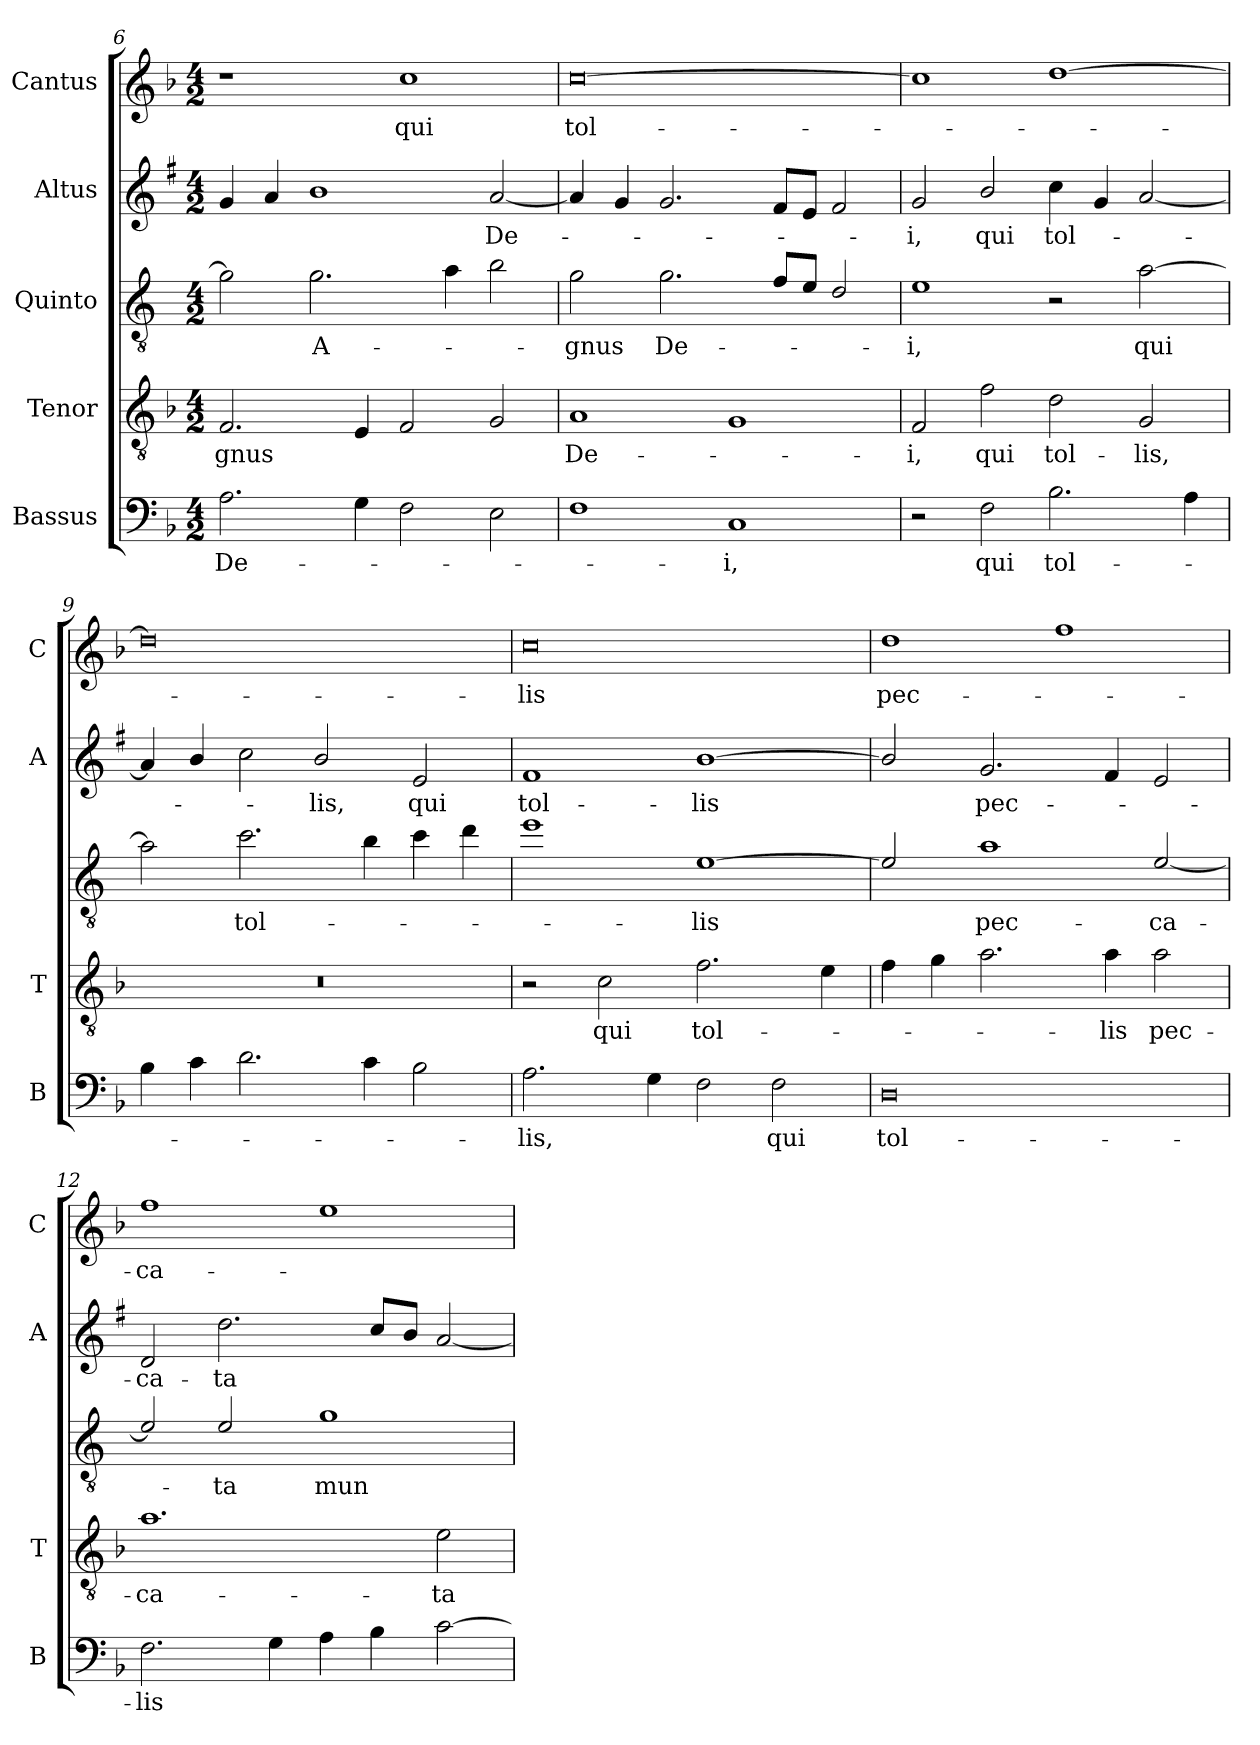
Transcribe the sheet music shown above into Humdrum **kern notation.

**kern	**text	**kern	**text	**kern	**text	**kern	**text	**kern	**text
*part5	*part5	*part4	*part4	*part3	*part3	*part2	*part2	*part1	*part1
*staff5	*staff5	*staff4	*staff4	*staff3	*staff3	*staff2	*staff2	*staff1	*staff1
*I"Bassus	*	*I"Tenor	*	*I"Quinto	*	*I"Altus	*	*I"Cantus	*
*I'B	*	*I'T	*	*	*	*I'A	*	*I'C	*
!!LO:LB:g=z
*clefF4	*	*clefGv2	*	*clefGv2	*	*clefG2	*	*clefG2	*
*	*	*	*	*ITrd4c7	*	*ITrd1c2	*	*	*
*k[b-]	*	*k[b-]	*	*k[b-]	*	*k[b-]	*	*k[b-]	*
*F:	*	*F:	*	*F:	*	*F:	*	*F:	*
*M4/2	*	*M4/2	*	*M4/2	*	*M4/2	*	*M4/2	*
=6	=6	=6	=6	=6	=6	=6	=6	=6	=6
!	!LO:LY:b	!	!LO:LY:b	!	!	!	!	!	!
2.A\	De-	2.F/	-gnus	2c\]	.	4f/	.	1r	.
.	.	.	.	.	.	4g/	.	.	.
!	!	!	!	!	!LO:LY:b	!	!	!	!
.	.	.	.	2.c\	A-	1a	.	.	.
4G\	.	4E/	.	.	.	.	.	.	.
!	!	!	!	!	!	!	!	!	!LO:LY:b
2F\	.	2F/	.	.	.	.	.	1cc	qui
.	.	.	.	4d\	.	.	.	.	.
!	!	!	!	!	!	!	!LO:LY:b	!	!
2E\	.	2G/	.	2e\	.	[2g/	De-	.	.
=7	=7	=7	=7	=7	=7	=7	=7	=7	=7
!	!	!	!LO:LY:b	!	!LO:LY:b	!	!	!	!LO:LY:b
1F	.	1A	De-	2c\	-gnus	4g/]	.	[0cc	tol-
.	.	.	.	.	.	4f/	.	.	.
!	!	!	!	!	!LO:LY:b	!	!	!	!
.	.	.	.	2.c\	De-	2.f/	.	.	.
!	!LO:LY:b	!	!	!	!	!	!	!	!
1C	-i,	1G	.	.	.	.	.	.	.
.	.	.	.	8B-/L	.	8e/L	.	.	.
.	.	.	.	8A/J	.	8d/J	.	.	.
.	.	.	.	2G/	.	2e/	.	.	.
=8	=8	=8	=8	=8	=8	=8	=8	=8	=8
!	!	!	!LO:LY:b	!	!LO:LY:b	!	!LO:LY:b	!	!
2r	.	2F/	-i,	1A	-i,	2f/	-i,	1cc]	.
!	!LO:LY:b	!	!LO:LY:b	!	!	!	!LO:LY:b	!	!
2F\	qui	2f\	qui	.	.	2a/	qui	.	.
!	!LO:LY:b	!	!LO:LY:b	!	!	!	!LO:LY:b	!	!
2.B-\	tol-	2d\	tol-	2r	.	4b-\	tol-	[1dd	.
.	.	.	.	.	.	4f/	.	.	.
!	!	!	!LO:LY:b	!	!LO:LY:b	!	!	!	!
.	.	2G/	-lis,	[2d\	qui	[2g/	.	.	.
4A\	.	.	.	.	.	.	.	.	.
=9	=9	=9	=9	=9	=9	=9	=9	=9	=9
4B-\	.	0r	.	2d\]	.	4g/]	.	0dd]	.
4c\	.	.	.	.	.	4a/	.	.	.
!	!	!	!	!	!LO:LY:b	!	!	!	!
2.d\	.	.	.	2.f\	tol-	2b-\	.	.	.
!	!	!	!	!	!	!	!LO:LY:b	!	!
.	.	.	.	.	.	2a/	-lis,	.	.
4c\	.	.	.	4e\	.	.	.	.	.
!	!	!	!	!	!	!	!LO:LY:b	!	!
2B-\	.	.	.	4f\	.	2d/	qui	.	.
.	.	.	.	4g\	.	.	.	.	.
=10	=10	=10	=10	=10	=10	=10	=10	=10	=10
!	!LO:LY:b	!	!	!	!	!	!LO:LY:b	!	!LO:LY:b
2.A\	-lis,	2r	.	1a	.	1e	tol-	0cc	-lis
!	!	!	!LO:LY:b	!	!	!	!	!	!
.	.	2c\	qui	.	.	.	.	.	.
4G\	.	.	.	.	.	.	.	.	.
!	!	!	!LO:LY:b	!	!LO:LY:b	!	!LO:LY:b	!	!
2F\	.	2.f\	tol-	[1A	-lis	[1a	-lis	.	.
!	!LO:LY:b	!	!	!	!	!	!	!	!
2F\	qui	.	.	.	.	.	.	.	.
.	.	4e\	.	.	.	.	.	.	.
=11	=11	=11	=11	=11	=11	=11	=11	=11	=11
!	!LO:LY:b	!	!	!	!	!	!	!	!LO:LY:b
0D	tol-	4f\	.	2A/]	.	2a/]	.	1dd	pec-
.	.	4g\	.	.	.	.	.	.	.
!	!	!	!	!	!LO:LY:b	!	!LO:LY:b	!	!
.	.	2.a\	.	1d	pec-	2.f/	pec-	.	.
.	.	.	.	.	.	.	.	1ff	.
!	!	!	!LO:LY:b	!	!	!	!	!	!
.	.	4a\	-lis	.	.	4e/	.	.	.
!	!	!	!LO:LY:b	!	!LO:LY:b	!	!	!	!
.	.	2a\	pec-	[2A/	-ca-	2d/	.	.	.
!!LO:LB:g=z
=12	=12	=12	=12	=12	=12	=12	=12	=12	=12
!	!LO:LY:b	!	!LO:LY:b	!	!	!	!LO:LY:b	!	!LO:LY:b
2.F\	-lis	1.a	-ca-	2A/]	.	2c/	-ca-	1ff	-ca-
!	!	!	!	!	!LO:LY:b	!	!LO:LY:b	!	!
.	.	.	.	2A/	-ta	2.cc\	-ta	.	.
4G\	.	.	.	.	.	.	.	.	.
!	!	!	!	!	!LO:LY:b	!	!	!	!
4A\	.	.	.	1c	mun-	.	.	1ee	.
4B-\	.	.	.	.	.	8b-/L	.	.	.
.	.	.	.	.	.	8a/J	.	.	.
!	!	!	!LO:LY:b	!	!	!	!	!	!
[2c\	.	2e\	-ta	.	.	[2g/	.	.	.
=	=	=	=	=	=	=	=	=	=
*-	*-	*-	*-	*-	*-	*-	*-	*-	*-
